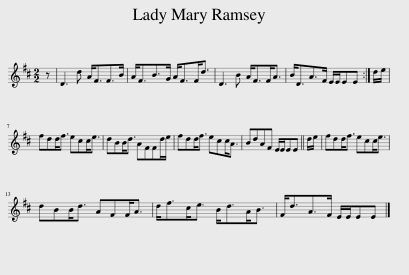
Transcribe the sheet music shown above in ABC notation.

X:1
L:1/8
M:2/2
I:linebreak $
K:D
V:1 treble
V:1
 z | D3 d A<FF>B | A<FB>G A<FF<d | D3 B A<FF<A | B<DA>F E/E/EE :| %5
 d/e/ |$ fdd<f ecc<e | dBB<d AFFd/e/ | fdd<f ecc<A | BdAF E/E/EE || %10
 d/e/ | fdd<f ecc<e |$ dBB<d AFF<A | d<fc<e B<dA<B | F<dA>F E/E/EE |] %15
